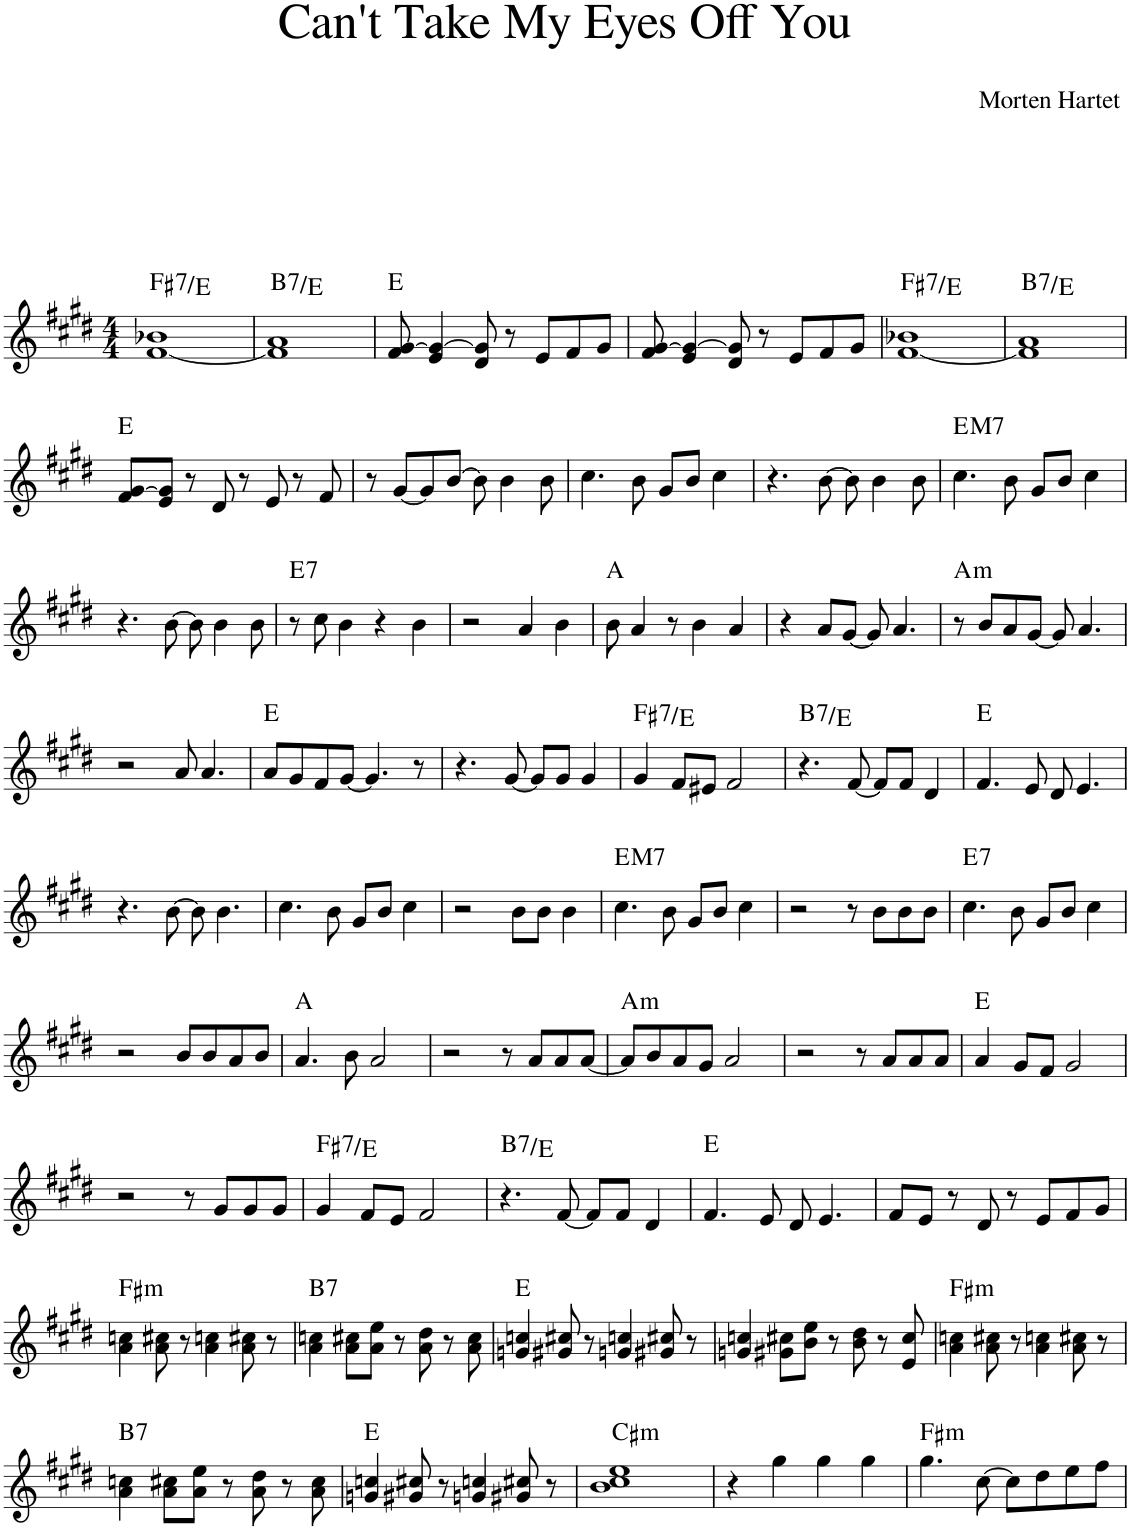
**kern	**harte
*part1	*part1
*staff1	*
*I"Piano	*
*I'Pno.	*
*clefG2	*
*k[f#c#g#d#]	*
*M4/4	*
=1	=1
!	!LO:H:kt=7
[1f# 1b-X	F#:7/b7
=2	=2
!	!LO:H:kt=7
1f#] 1a	B:7/4
=3	=3
8f#/ [8g#/	E:maj
4e/ 4g#/_	.
8d#/ 8g#/]	.
8r	.
8e/L	.
8f#/	.
8g#/J	.
=4	=4
8f#/ [8g#/	.
4e/ 4g#/_	.
8d#/ 8g#/]	.
8r	.
8e/L	.
8f#/	.
8g#/J	.
=5	=5
!	!LO:H:kt=7
[1f# 1b-X	F#:7/b7
=6	=6
!	!LO:H:kt=7
1f#] 1a	B:7/4
!!LO:LB:g=z
=7	=7
8f#/ [8g#/L	E:maj
8e/ 8g#/]J	.
8r	.
8d#/	.
8r	.
8e/	.
8r	.
8f#/	.
=8	=8
8r	.
[8g#/L	.
8g#/]	.
[8b/J	.
8b\]	.
4b\	.
8b\	.
=9	=9
4.cc#\	.
8b\	.
8g#/L	.
8b/J	.
4cc#\	.
=10	=10
4.r	.
[8b\	.
8b\]	.
4b\	.
8b\	.
=11	=11
!	!LO:H:kt=M7
4.cc#\	E:maj7
8b\	.
8g#/L	.
8b/J	.
4cc#\	.
!!LO:LB:g=z
=12	=12
4.r	.
[8b\	.
8b\]	.
4b\	.
8b\	.
=13	=13
!	!LO:H:kt=7
8r	E:7
8cc#\	.
4b\	.
4r	.
4b\	.
=14	=14
2r	.
4a/	.
4b\	.
=15	=15
8b\	A:maj
4a/	.
8r	.
4b\	.
4a/	.
=16	=16
4r	.
8a/L	.
[8g#/J	.
8g#/]	.
4.a/	.
=17	=17
!	!LO:H:kt=m
8r	A:min
8b/L	.
8a/	.
[8g#/J	.
8g#/]	.
4.a/	.
!!LO:LB:g=z
=18	=18
2r	.
8a/	.
4.a/	.
=19	=19
8a/L	E:maj
8g#/	.
8f#/	.
[8g#/J	.
4.g#/]	.
8r	.
=20	=20
4.r	.
[8g#/	.
8g#/L]	.
8g#/J	.
4g#/	.
=21	=21
!	!LO:H:kt=7
4g#/	F#:7/b7
8f#/L	.
8e#X/J	.
2f#/	.
=22	=22
!	!LO:H:kt=7
4.r	B:7/4
[8f#/	.
8f#/L]	.
8f#/J	.
4d#/	.
=23	=23
4.f#/	E:maj
8e/	.
8d#/	.
4.e/	.
!!LO:LB:g=z
=24	=24
4.r	.
[8b\	.
8b\]	.
4.b\	.
=25	=25
4.cc#\	.
8b\	.
8g#/L	.
8b/J	.
4cc#\	.
=26	=26
2r	.
8b\L	.
8b\J	.
4b\	.
=27	=27
!	!LO:H:kt=M7
4.cc#\	E:maj7
8b\	.
8g#/L	.
8b/J	.
4cc#\	.
=28	=28
2r	.
8r	.
8b\L	.
8b\	.
8b\J	.
=29	=29
!	!LO:H:kt=7
4.cc#\	E:7
8b\	.
8g#/L	.
8b/J	.
4cc#\	.
!!LO:LB:g=z
=30	=30
2r	.
8b/L	.
8b/	.
8a/	.
8b/J	.
=31	=31
4.a/	A:maj
8b\	.
2a/	.
=32	=32
2r	.
8r	.
8a/L	.
8a/	.
[8a/J	.
=33	=33
!	!LO:H:kt=m
8a/L]	A:min
8b/	.
8a/	.
8g#/J	.
2a/	.
=34	=34
2r	.
8r	.
8a/L	.
8a/	.
8a/J	.
=35	=35
4a/	E:maj
8g#/L	.
8f#/J	.
2g#/	.
!!LO:LB:g=z
=36	=36
2r	.
8r	.
8g#/L	.
8g#/	.
8g#/J	.
=37	=37
!	!LO:H:kt=7
4g#/	F#:7/b7
8f#/L	.
8e/J	.
2f#/	.
=38	=38
!	!LO:H:kt=7
4.r	B:7/4
[8f#/	.
8f#/L]	.
8f#/J	.
4d#/	.
=39	=39
4.f#/	E:maj
8e/	.
8d#/	.
4.e/	.
=40	=40
8f#/L	.
8e/J	.
8r	.
8d#/	.
8r	.
8e/L	.
8f#/	.
8g#/J	.
!!LO:LB:g=z
=41	=41
!	!LO:H:kt=m
4a\ 4ccn\	F#:min
8a\ 8cc#X\	.
8r	.
4a\ 4ccn\	.
8a\ 8cc#X\	.
8r	.
=42	=42
!	!LO:H:kt=7
4a\ 4ccn\	B:7
8a\ 8cc#X\L	.
8a\ 8ee\J	.
8r	.
8a\ 8dd#\	.
8r	.
8a\ 8cc#\	.
=43	=43
4gn/ 4ccn/	E:maj
8g#X/ 8cc#X/	.
8r	.
4gn/ 4ccn/	.
8g#X/ 8cc#X/	.
8r	.
=44	=44
4gn/ 4ccn/	.
8g#X\ 8cc#X\L	.
8b\ 8ee\J	.
8r	.
8b\ 8dd#\	.
8r	.
8e/ 8cc#/	.
=45	=45
!	!LO:H:kt=m
4a\ 4ccn\	F#:min
8a\ 8cc#X\	.
8r	.
4a\ 4ccn\	.
8a\ 8cc#X\	.
8r	.
!!LO:LB:g=z
=46	=46
!	!LO:H:kt=7
4a\ 4ccn\	B:7
8a\ 8cc#X\L	.
8a\ 8ee\J	.
8r	.
8a\ 8dd#\	.
8r	.
8a\ 8cc#\	.
=47	=47
4gn/ 4ccn/	E:maj
8g#X/ 8cc#X/	.
8r	.
4gn/ 4ccn/	.
8g#X/ 8cc#X/	.
8r	.
=48	=48
!	!LO:H:kt=m
1b 1cc# 1ee	C#:min
=49	=49
4r	.
4gg#\	.
4gg#\	.
4gg#\	.
=50	=50
!	!LO:H:kt=m
4.gg#\	F#:min
[8cc#\	.
8cc#\L]	.
8dd#\	.
8ee\	.
8ff#\J	.
=	=
*-	*-
